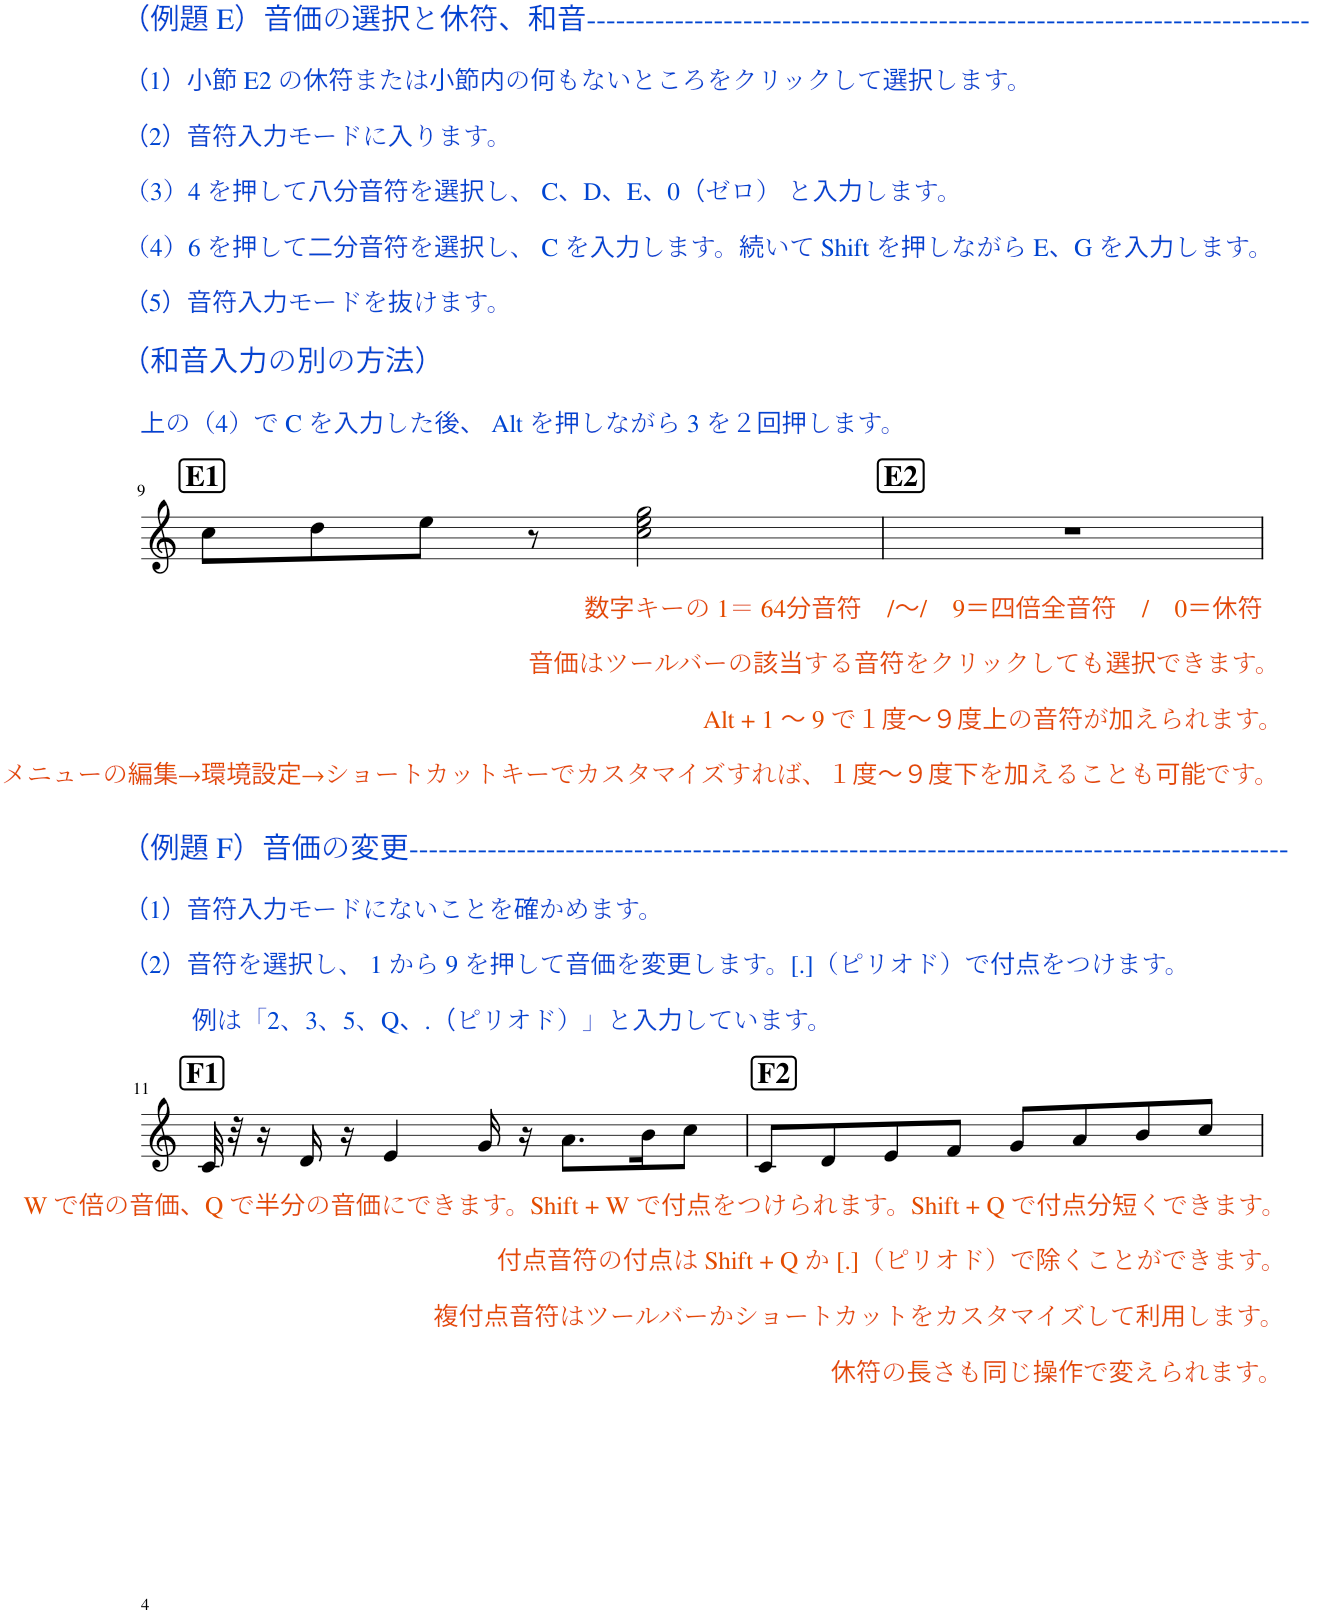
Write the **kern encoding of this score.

**kern
*part1
*staff1
*I"Piano
*I'Pno.
!!LO:PB:g=z
*clefG2
*k[]
*M4/4
!!LO:REH:place=s1:a:B:cj:fs=14:t=E1
=9
!LO:TX:a:t=（例題 E）音価の選択と休符、和音--------------------------------------------------------------------------
!LO:TX:a:t=（1）小節 E2 の休符または小節内の何もないところをクリックして選択します。
!LO:TX:a:t=（2）音符入力モードに入ります。
!LO:TX:a:t=（3）4 を押して八分音符を選択し、 C、D、E、0（ゼロ） と入力します。
!LO:TX:a:t=（4）6 を押して二分音符を選択し、 C を入力します。続いて Shift を押しながら E、G を入力します。
!LO:TX:a:t=（5）音符入力モードを抜けます。
!LO:TX:a:t=（和音入力の別の方法）
!LO:TX:a:t=上の（4）で C を入力した後、 Alt を押しながら 3 を２回押します。
8cc\L
8dd\
8ee\J
8r
2cc\ 2ee\ 2gg\
!!LO:REH:place=s1:a:B:cj:fs=14:t=E2
=10
1r
!!LO:LB:g=z
!!LO:REH:place=s1:a:B:cj:fs=14:t=F1
=11
!LO:TX:a:t=数字キーの 1＝ 64分音符　/～/　9＝四倍全音符　/　0＝休符
!LO:TX:a:t=音価はツールバーの該当する音符をクリックしても選択できます。
!LO:TX:a:t=Alt + 1 ～ 9 で１度～９度上の音符が加えられます。
!LO:TX:a:t=メニューの編集→環境設定→ショートカットキーでカスタマイズすれば、１度～９度下を加えることも可能です。
!LO:TX:a:t=（例題 F）音価の変更------------------------------------------------------------------------------------------
!LO:TX:a:t=（1）音符入力モードにないことを確かめます。
!LO:TX:a:t=（2）音符を選択し、 1 から 9 を押して音価を変更します。[.]（ピリオド）で付点をつけます。
!LO:TX:a:t=例は「2、3、5、Q、.（ピリオド）」と入力しています。
!LO:TX:b:t=W で倍の音価、Q で半分の音価にできます。Shift + W で付点をつけられます。Shift + Q で付点分短くできます。
!LO:TX:b:t=付点音符の付点は Shift + Q か [.]（ピリオド）で除くことができます。
!LO:TX:b:t=複付点音符はツールバーかショートカットをカスタマイズして利用します。
!LO:TX:b:t=休符の長さも同じ操作で変えられます。
32c/
32r
16r
16d/
16r
4e/
16g/
16r
8.a\L
16b\K
8cc\J
!!LO:REH:place=s1:a:B:cj:fs=14:t=F2
=12
8c/L
8d/
8e/
8f/J
8g/L
8a/
8b/
8cc/J
=
*-
